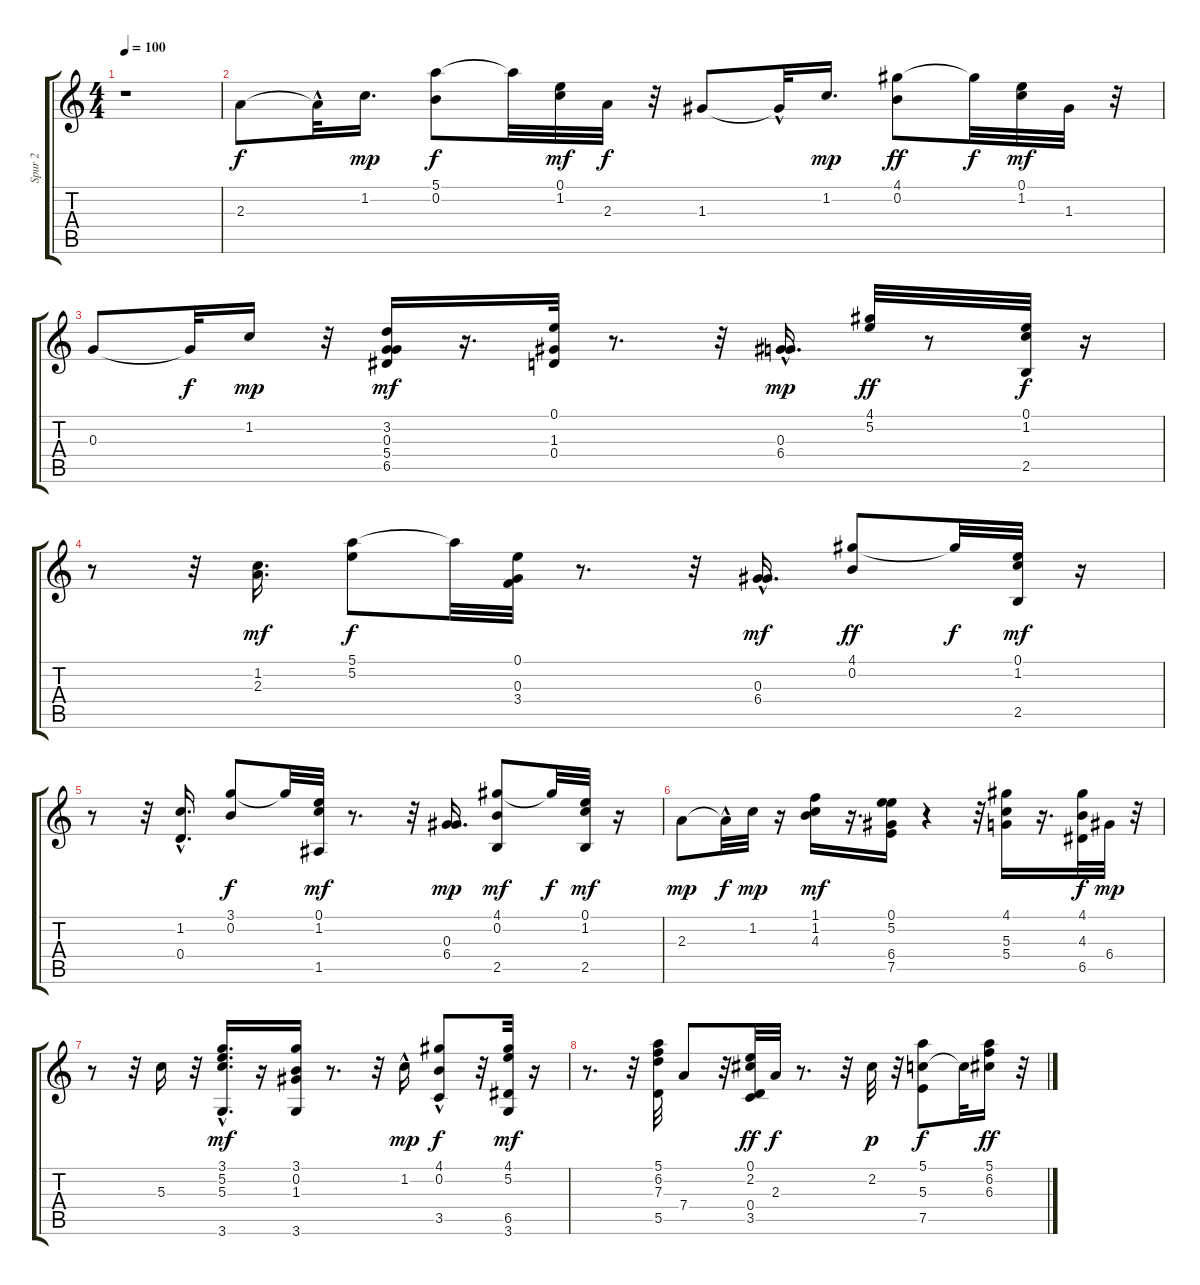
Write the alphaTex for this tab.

\track ("Spur 2" "Spur 2") {instrument acousticguitarnylon}
\staff {score tabs}
\tuning (E4 B3 G3 D3 A2 E2) {hide}
\ts (4 4)
\tempo 100
\clef g2
\ks c
r.1{dy f instrument acousticguitarnylon} |
2.3.8 2.3{hac t}.32 1.2.16{d dy mp} (5.1 0.2).8{dy f} 5.1{t}.32 (0.1 1.2).32{dy mf} 2.3.32{dy f} r.32 1.3.8 1.3{hac t}.32 1.2.16{d dy mp} (4.1 0.2).8{dy ff} 4.1{t}.32{dy f} (0.1 1.2).32{dy mf} 1.3.32 r.32 |
0.3.8 0.3{t}.32{dy f} 1.2.16{dy mp} r.32 (3.2 0.3 5.4 6.5).16{dy mf} r.16{d} (0.1 1.3 0.4).32 r.8{d} r.32 (0.3 6.4{hac}).16{d dy mp} (4.1 5.2).32{dy ff} r.8 (0.1 1.2 2.5).32{dy f} r.16 |
r.8 r.32 (1.2 2.3).16{d dy mf} (5.1 5.2).8{dy f} 5.1{t}.32 (0.1 0.3 3.4).32 r.8{d} r.32 (0.3 6.4{hac}).16{d dy mf} (4.1 0.2).8{dy ff} 4.1{t}.32{dy f} (0.1 1.2 2.5).32{dy mf} r.16 |
r.8 r.32 (1.2{hac} 0.4).16{d} (3.1 0.2).8{dy f} 3.1{t}.32 (0.1 1.2 1.5).32{dy mf} r.8{d} r.32 (0.3 6.4).16{d dy mp} (4.1 0.2 2.5).8{dy mf} 4.1{t}.32{dy f} (0.1 1.2 2.5).32{dy mf} r.16 |
2.3.8{dy mp} 2.3{hac t}.32{dy f} 1.2.32{dy mp} r.16 (1.1 1.2 4.3).16{dy mf} r.16{d} (0.1 5.2 6.4 7.5).16 r.4 r.32 (4.1 5.3 5.4).16 r.16{d} (4.1 4.3 6.5).32{dy f} 6.4.32{dy mp} r.32 |
r.8 r.32 5.3.16 r.32 (3.1{hac} 5.2 5.3 3.6).16{d dy mf} r.16 (3.1 0.2 1.3 3.6).16 r.8{d} r.32 1.2{hac}.16{dy mp} (4.1 0.2 3.5{hac}).8{dy f} r.32 (4.1 5.2 6.5 3.6).32{dy mf} r.16 |
r.8{d} r.32 (5.1 6.2 7.3 5.5).32 7.4.8 r.32 (0.1 2.2 0.4 3.5).32{dy ff} 2.3.32{dy f} r.8{d} r.32 2.2.32{dy p} r.32 (5.1 5.3 7.5).8{dy f} 5.3{t}.32 (5.1 6.2 6.3).16{dy ff} r.32
